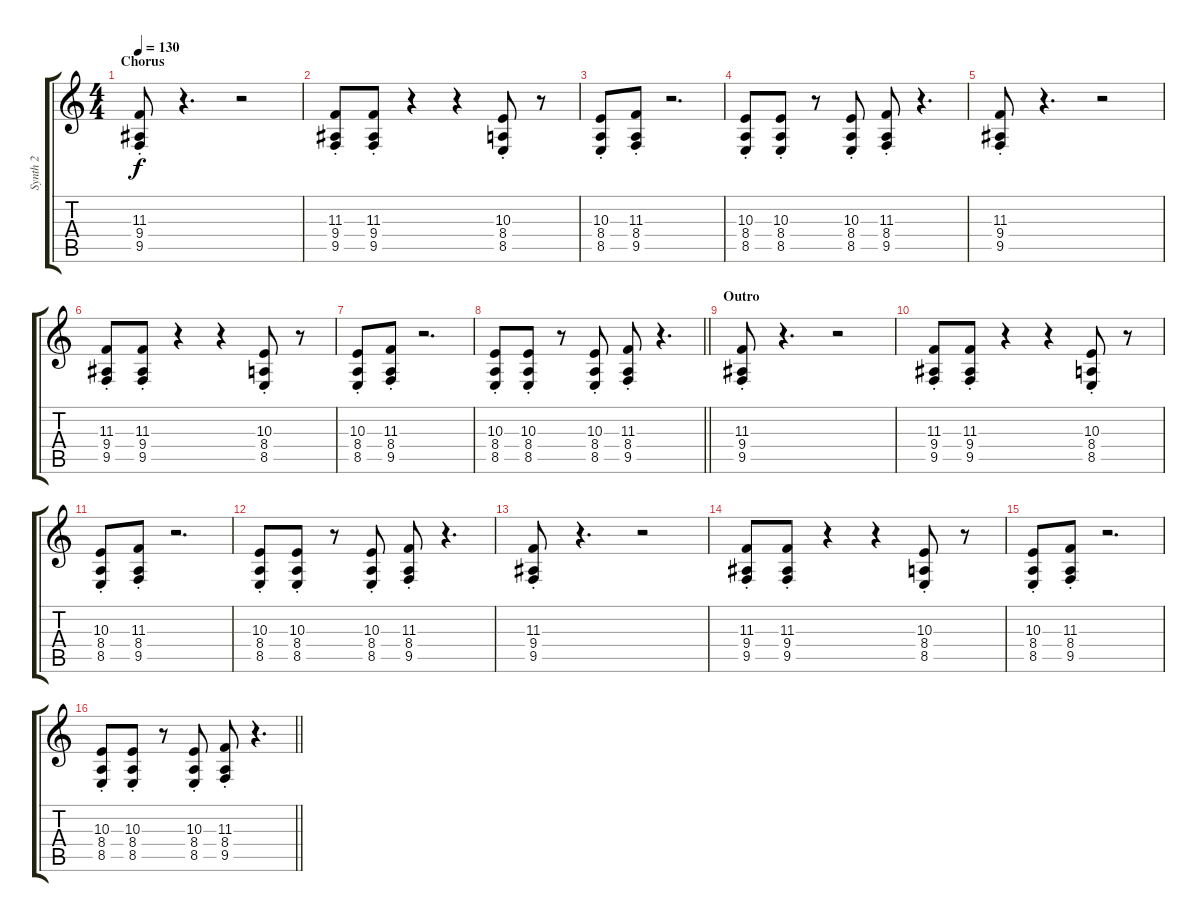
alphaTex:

\track ("Synth 2" "Synth 2") {instrument harpsichord}
\staff {score tabs}
\tuning (Eb4 Bb3 Gb3 Db3 Ab2 Eb2) {hide}
\ts (4 4)
\section ("" "Chorus")
\tempo 130
\clef g2
\ks c
(11.3{st} 9.4{st} 9.5{st}).8{dy f} r.4{d} r.2 |
(11.3{st} 9.4{st} 9.5{st}).8 (11.3{st} 9.4{st} 9.5{st}).8 r.4 r.4 (10.3{st} 8.4{st} 8.5{st}).8 r.8 |
(10.3{st} 8.4{st} 8.5{st}).8 (11.3{st} 8.4{st} 9.5{st}).8 r.2{d} |
(10.3{st} 8.4{st} 8.5{st}).8 (10.3{st} 8.4{st} 8.5{st}).8 r.8 (10.3{st} 8.4{st} 8.5{st}).8 (11.3{st} 8.4{st} 9.5{st}).8 r.4{d} |
(11.3{st} 9.4{st} 9.5{st}).8 r.4{d} r.2 |
(11.3{st} 9.4{st} 9.5{st}).8 (11.3{st} 9.4{st} 9.5{st}).8 r.4 r.4 (10.3{st} 8.4{st} 8.5{st}).8 r.8 |
(10.3{st} 8.4{st} 8.5{st}).8 (11.3{st} 8.4{st} 9.5{st}).8 r.2{d} |
\barLineRight lightlight
(10.3{st} 8.4{st} 8.5{st}).8 (10.3{st} 8.4{st} 8.5{st}).8 r.8 (10.3{st} 8.4{st} 8.5{st}).8 (11.3{st} 8.4{st} 9.5{st}).8 r.4{d} |
\section ("" "Outro")
(11.3{st} 9.4{st} 9.5{st}).8 r.4{d} r.2 |
(11.3{st} 9.4{st} 9.5{st}).8 (11.3{st} 9.4{st} 9.5{st}).8 r.4 r.4 (10.3{st} 8.4{st} 8.5{st}).8 r.8 |
(10.3{st} 8.4{st} 8.5{st}).8 (11.3{st} 8.4{st} 9.5{st}).8 r.2{d} |
(10.3{st} 8.4{st} 8.5{st}).8 (10.3{st} 8.4{st} 8.5{st}).8 r.8 (10.3{st} 8.4{st} 8.5{st}).8 (11.3{st} 8.4{st} 9.5{st}).8 r.4{d} |
(11.3{st} 9.4{st} 9.5{st}).8 r.4{d} r.2 |
(11.3{st} 9.4{st} 9.5{st}).8 (11.3{st} 9.4{st} 9.5{st}).8 r.4 r.4 (10.3{st} 8.4{st} 8.5{st}).8 r.8 |
(10.3{st} 8.4{st} 8.5{st}).8 (11.3{st} 8.4{st} 9.5{st}).8 r.2{d} |
\barLineRight lightlight
(10.3{st} 8.4{st} 8.5{st}).8 (10.3{st} 8.4{st} 8.5{st}).8 r.8 (10.3{st} 8.4{st} 8.5{st}).8 (11.3{st} 8.4{st} 9.5{st}).8 r.4{d}
